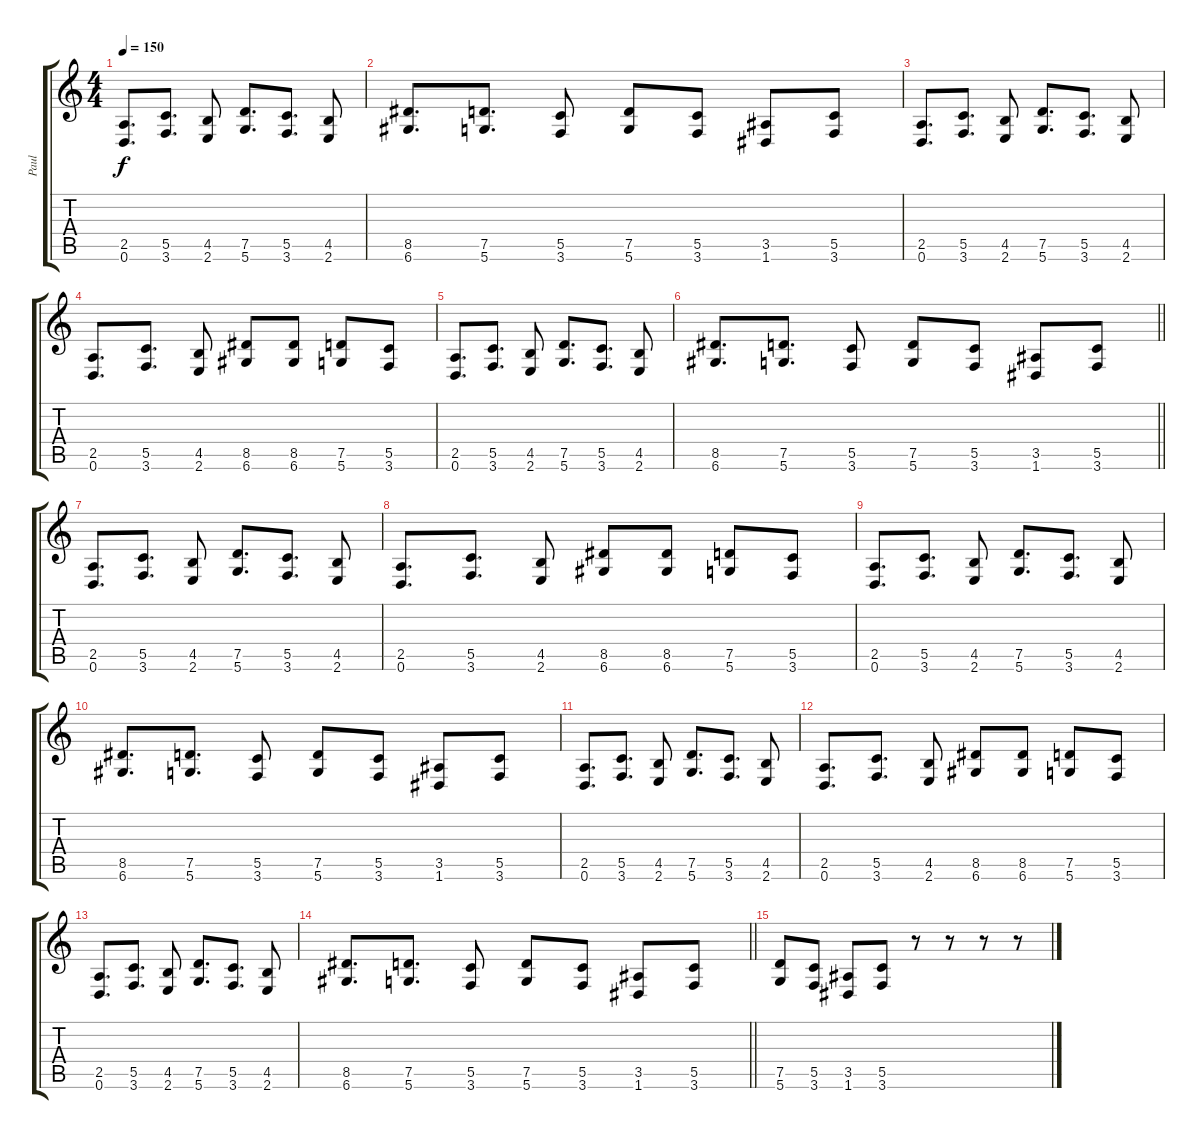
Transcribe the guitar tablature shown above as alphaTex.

\track ("Paul" "Paul") {instrument distortionguitar}
\staff {score tabs}
\tuning (D4 A3 F3 C3 G2 D2) {hide}
\ts (4 4)
\tempo 150
\clef g2
\ks c
(2.5 0.6).8{d dy f} (5.5 3.6).8{d} (4.5 2.6).8 (7.5 5.6).8{d} (5.5 3.6).8{d} (4.5 2.6).8 |
(8.5 6.6).8{d} (7.5 5.6).8{d} (5.5 3.6).8 (7.5 5.6).8 (5.5 3.6).8 (3.5 1.6).8 (5.5 3.6).8 |
(2.5 0.6).8{d} (5.5 3.6).8{d} (4.5 2.6).8 (7.5 5.6).8{d} (5.5 3.6).8{d} (4.5 2.6).8 |
(2.5 0.6).8{d} (5.5 3.6).8{d} (4.5 2.6).8 (8.5 6.6).8 (8.5 6.6).8 (7.5 5.6).8 (5.5 3.6).8 |
(2.5 0.6).8{d} (5.5 3.6).8{d} (4.5 2.6).8 (7.5 5.6).8{d} (5.5 3.6).8{d} (4.5 2.6).8 |
\barLineRight lightlight
(8.5 6.6).8{d} (7.5 5.6).8{d} (5.5 3.6).8 (7.5 5.6).8 (5.5 3.6).8 (3.5 1.6).8 (5.5 3.6).8 |
(2.5 0.6).8{d} (5.5 3.6).8{d} (4.5 2.6).8 (7.5 5.6).8{d} (5.5 3.6).8{d} (4.5 2.6).8 |
(2.5 0.6).8{d} (5.5 3.6).8{d} (4.5 2.6).8 (8.5 6.6).8 (8.5 6.6).8 (7.5 5.6).8 (5.5 3.6).8 |
(2.5 0.6).8{d} (5.5 3.6).8{d} (4.5 2.6).8 (7.5 5.6).8{d} (5.5 3.6).8{d} (4.5 2.6).8 |
(8.5 6.6).8{d} (7.5 5.6).8{d} (5.5 3.6).8 (7.5 5.6).8 (5.5 3.6).8 (3.5 1.6).8 (5.5 3.6).8 |
(2.5 0.6).8{d} (5.5 3.6).8{d} (4.5 2.6).8 (7.5 5.6).8{d} (5.5 3.6).8{d} (4.5 2.6).8 |
(2.5 0.6).8{d} (5.5 3.6).8{d} (4.5 2.6).8 (8.5 6.6).8 (8.5 6.6).8 (7.5 5.6).8 (5.5 3.6).8 |
(2.5 0.6).8{d} (5.5 3.6).8{d} (4.5 2.6).8 (7.5 5.6).8{d} (5.5 3.6).8{d} (4.5 2.6).8 |
\barLineRight lightlight
(8.5 6.6).8{d} (7.5 5.6).8{d} (5.5 3.6).8 (7.5 5.6).8 (5.5 3.6).8 (3.5 1.6).8 (5.5 3.6).8 |
(7.5 5.6).8 (5.5 3.6).8 (3.5 1.6).8 (5.5 3.6).8 r.8 r.8 r.8 r.8
